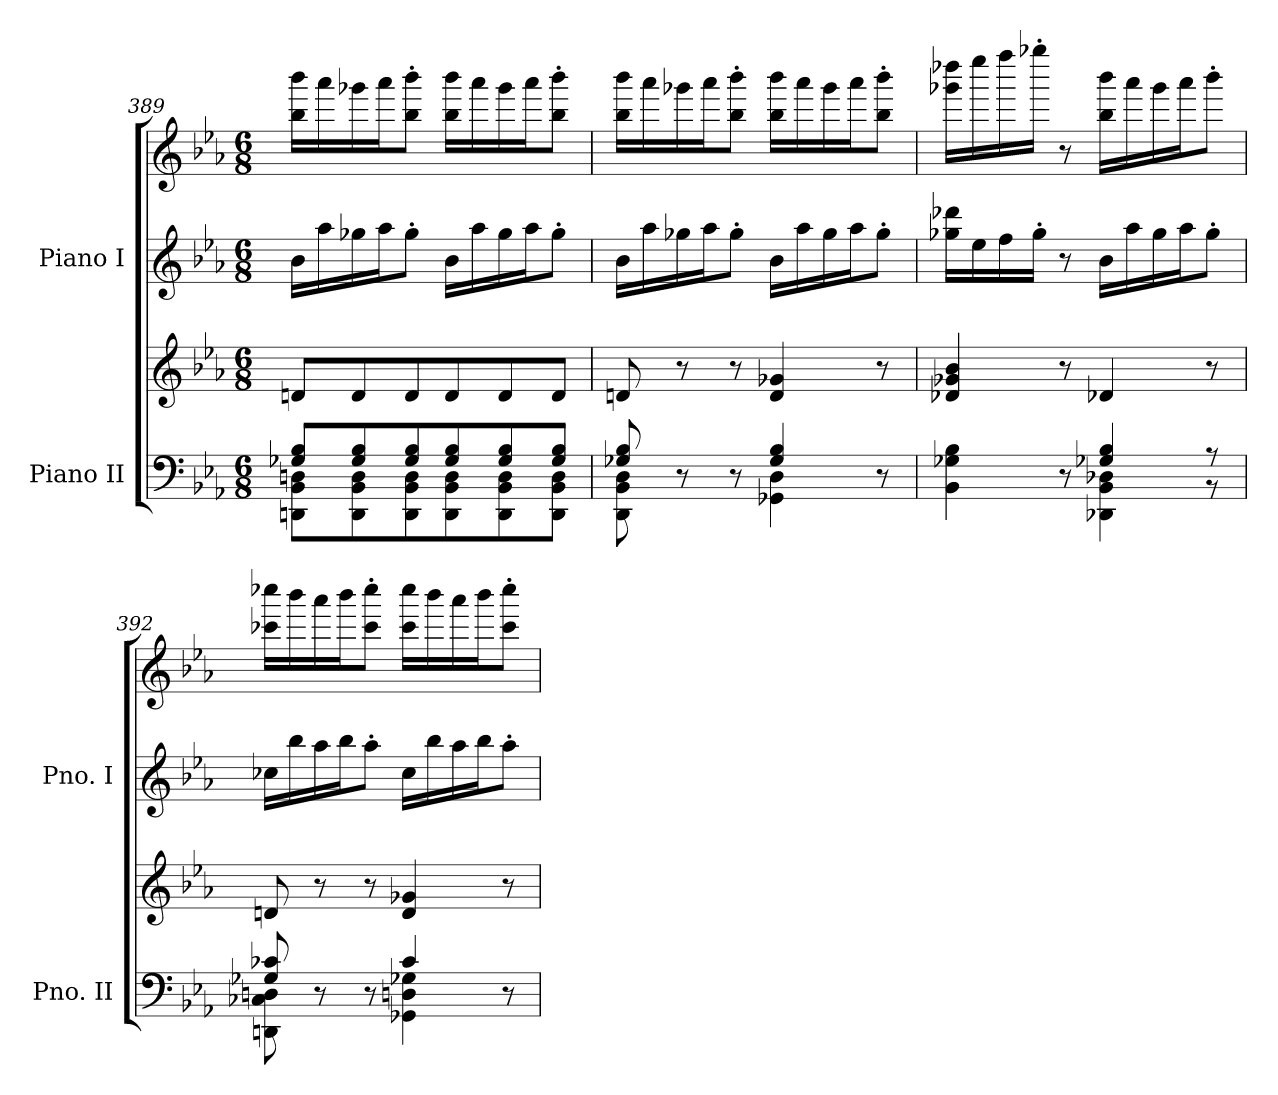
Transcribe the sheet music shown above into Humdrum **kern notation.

**kern	**kern	**kern	**kern
*part2	*part2	*part1	*part1
*staff4	*staff3	*staff2	*staff1
*I"Piano II	*	*I"Piano I	*
*I'Pno. II	*	*I'Pno. I	*
!!LO:PB:g=z
*clefF4	*clefG2	*clefG2	*clefG2
*k[b-e-a-]	*k[b-e-a-]	*k[b-e-a-]	*k[b-e-a-]
*M6/8	*M6/8	*M6/8	*M6/8
=389	=389	=389	=389
*^	*	*	*
8G-X/ 8B-/L	8DDn\ 8BB-\ 8Dn\L	8dn/L	16b-\LL	16bb-\ 16bbb-\LL
.	.	.	16aa-\	16aaa-\
8G-/ 8B-/	8DD\ 8BB-\ 8D\	8d/	16gg-X\	16ggg-X\
.	.	.	16aa-\J	16aaa-\J
8G-/ 8B-/	8DD\ 8BB-\ 8D\	8d/	8gg-'\J	8bb-\' 8bbb-\'J
8G-/ 8B-/	8DD\ 8BB-\ 8D\	8d/	16b-\LL	16bb-\ 16bbb-\LL
.	.	.	16aa-\	16aaa-\
8G-/ 8B-/	8DD\ 8BB-\ 8D\	8d/	16gg-\	16ggg-\
.	.	.	16aa-\J	16aaa-\J
8G-/ 8B-/J	8DD\ 8BB-\ 8D\J	8d/J	8gg-'\J	8bb-\' 8bbb-\'J
=390	=390	=390	=390	=390
8G-X/ 8B-/	8DD\ 8BB-\ 8D\	8dn/	16b-\LL	16bb-\ 16bbb-\LL
.	.	.	16aa-\	16aaa-\
8r	8ryy	8r	16gg-X\	16ggg-X\
.	.	.	16aa-\J	16aaa-\J
8r	8ryy	8r	8gg-'\J	8bb-\' 8bbb-\'J
4G-/ 4B-/	4GG-X\ 4D\	4d/ 4g-X/	16b-\LL	16bb-\ 16bbb-\LL
.	.	.	16aa-\	16aaa-\
.	.	.	16gg-\	16ggg-\
.	.	.	16aa-\J	16aaa-\J
8r	8ryy	8r	8gg-'\J	8bb-\' 8bbb-\'J
=391	=391	=391	=391	=391
4BB-\ 4G-X\ 4B-\	8rAAAyy	4d-X/ 4g-X/ 4b-/	16gg-X\ 16ddd-X\LL	16ggg-X\ 16dddd-X\LL
.	.	.	16ee-\	16eeee-\
.	8ryy	.	16ff\	16ffff\
.	.	.	16gg-'\JJ	16gggg-X'\JJ
8r	8ryy	8r	8r	8r
4G-X/ 4B-/	4DD-X\ 4BB-\ 4D-X\	4d-X/	16b-\LL	16bb-\ 16bbb-\LL
.	.	.	16aa-\	16aaa-\
.	.	.	16gg-\	16ggg-\
.	.	.	16aa-\J	16aaa-\J
8r	8r	8r	8gg-'\J	8bbb-'\J
!!LO:LB:g=z
=392	=392	=392	=392	=392
8G-X/ 8c-X/	8DDn\ 8C-X\ 8Dn\	8dn/	16cc-X\LL	16ccc-X\ 16cccc-X\LL
.	.	.	16bb-\	16bbb-\
8r	8ryy	8r	16aa-\	16aaa-\
.	.	.	16bb-\J	16bbb-\J
8r	8ryy	8r	8aa-'\J	8ccc-\' 8cccc-\'J
4c-/	4GG-X\ 4Dn\ 4G-X\	4d/ 4g-X/	16cc-\LL	16ccc-\ 16cccc-\LL
.	.	.	16bb-\	16bbb-\
.	.	.	16aa-\	16aaa-\
.	.	.	16bb-\J	16bbb-\J
8r	8ryy	8r	8aa-'\J	8ccc-\' 8cccc-\'J
*v	*v	*	*	*
=	=	=	=
*-	*-	*-	*-
